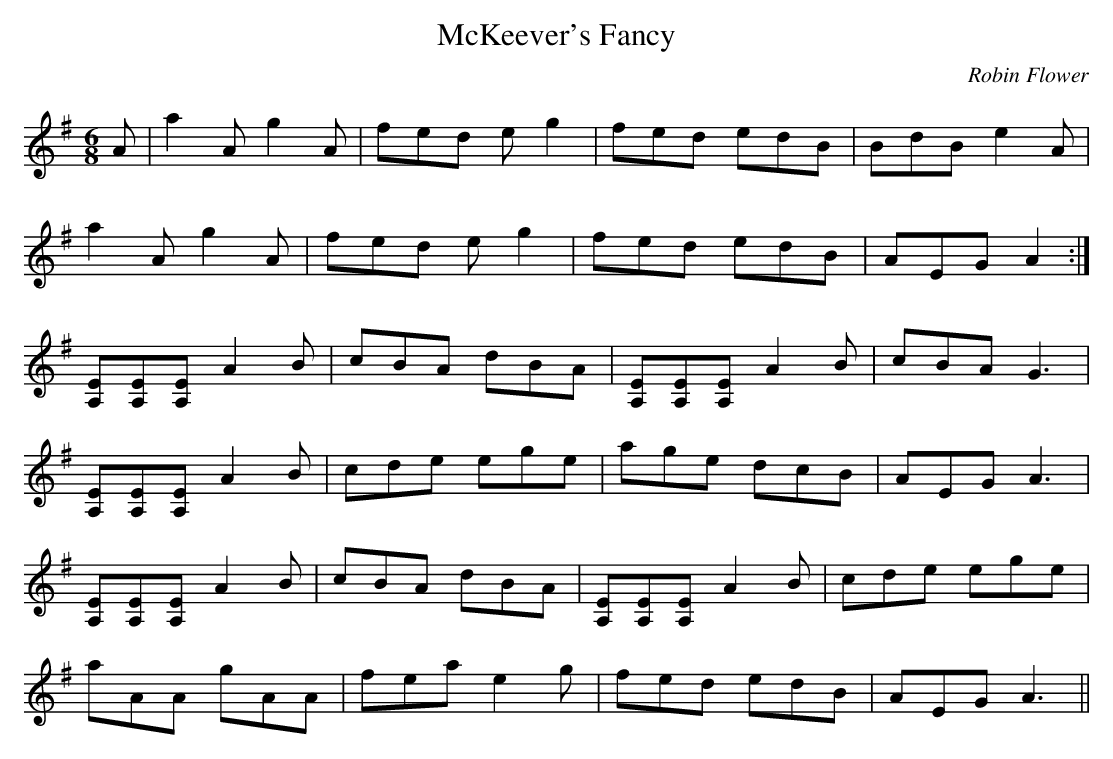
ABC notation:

X:1
T:McKeever's Fancy
M:6/8
L:1/8
C:Robin Flower
K:G
A|a2 A g2 A|fed e g2|fed edB|BdB e2 A|
a2 A g2 A|fed e g2|fed edB|AEG A2:|
[A,E][A,E][A,E] A2 B|cBA dBA|[A,E][A,E][A,E] A2 B|cBA G3|
[A,E][A,E][A,E] A2 B|cde ege|age dcB|AEG A3|
[A,E][A,E][A,E] A2 B|cBA dBA|[A,E][A,E][A,E] A2 B|cde ege|
aAA gAA|fea e2 g|fed edB|AEG A3||
